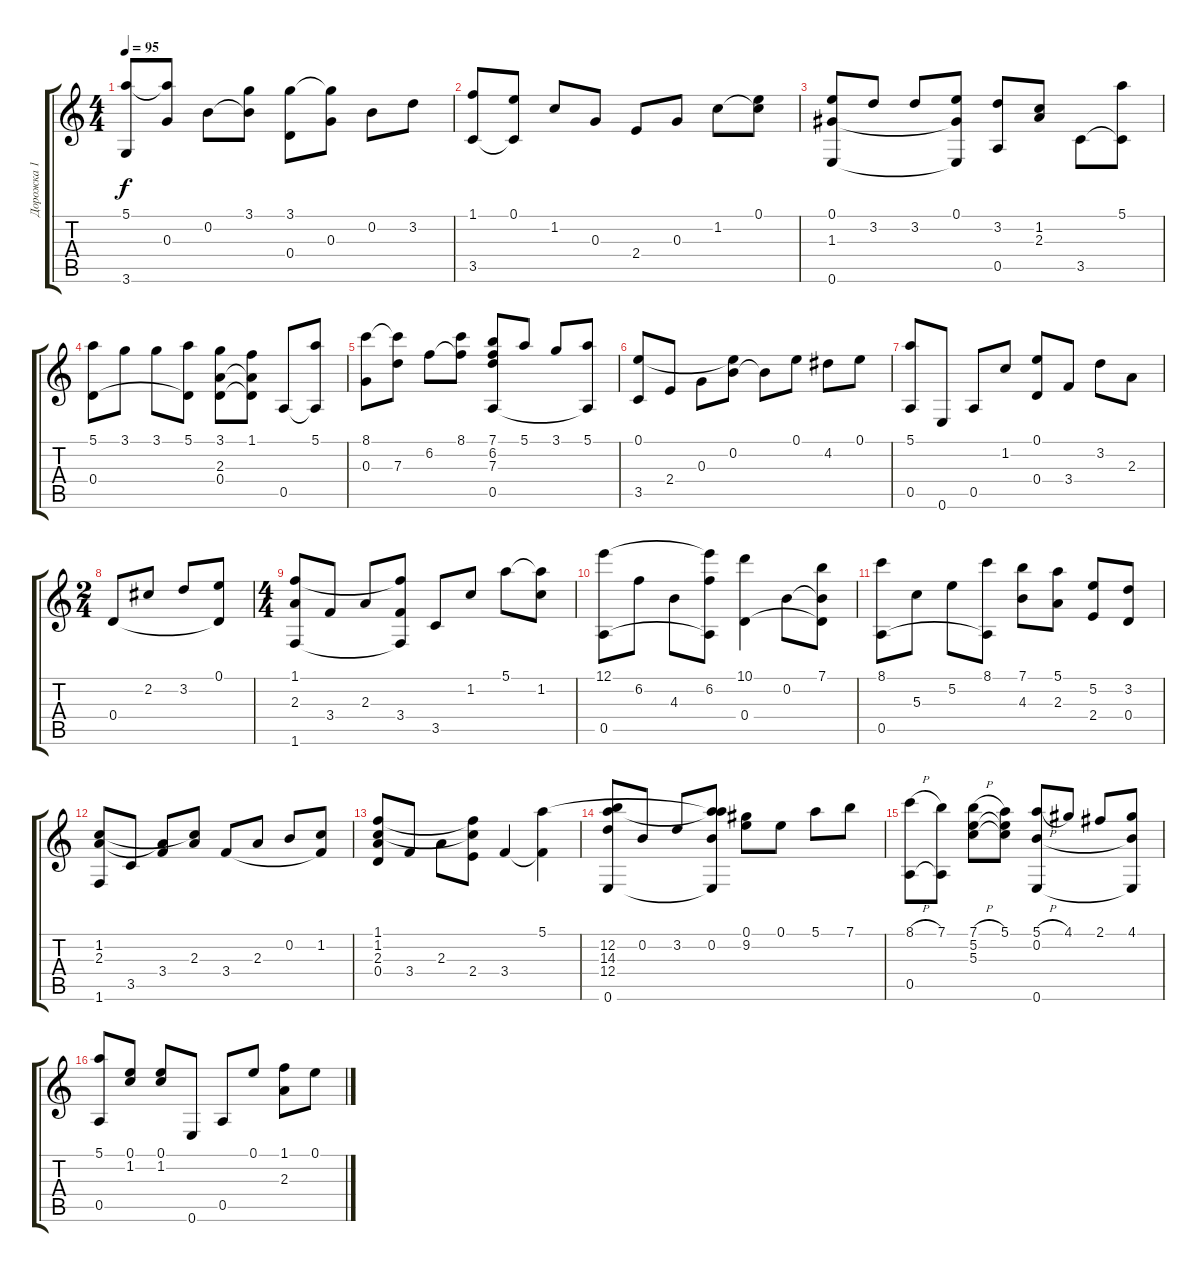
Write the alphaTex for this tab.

\track ("Дорожка 1" "Дорожка 1") {instrument acousticguitarsteel}
\staff {score tabs}
\tuning (E4 B3 G3 D3 A2 E2) {hide}
\ts (4 4)
\tempo 95
\clef g2
\ks c
(5.1 3.6).8{dy f} (5.1{t} 0.3).8 0.2.8 (3.1 0.2{t}).8 (3.1 0.4).8 (3.1{t} 0.3).8 0.2.8 3.2.8 |
(1.1 3.5).8 (0.1 3.5{t}).8 1.2.8 0.3.8 2.4.8 0.3.8 1.2.8 (0.1 1.2{t}).8 |
(0.1 1.3 0.6).8 3.2.8 3.2.8 (0.1 1.3{t} 0.6{t}).8 (3.2 0.5).8 (1.2 2.3).8 3.5.8 (5.1 3.5{t}).8 |
(5.1 0.4).8 3.1.8 3.1.8 (5.1 0.4{t}).8 (3.1 2.3 0.4).8 (1.1 2.3{t} 0.4{t}).8 0.5.8 (5.1 0.5{t}).8 |
(8.1 0.3).8 (8.1{t} 7.3).8 6.2.8 (8.1 6.2{t}).8 (7.1 6.2 7.3 0.5).8 5.1.8 3.1.8 (5.1 0.5{t}).8 |
(0.1 3.5).8 2.4.8 0.3.8 (0.1{t} 0.2).8 0.2{t}.8 0.1.8 4.2.8 0.1.8 |
(5.1 0.5).8 0.6.8 0.5.8 1.2.8 (0.1 0.4).8 3.4.8 3.2.8 2.3.8 |
\ts (2 4)
0.4.8 2.2.8 3.2.8 (0.1 0.4{t}).8 |
\ts (4 4)
(1.1 2.3 1.6).8 3.4.8 2.3.8 (1.1{t} 3.4 1.6{t}).8 3.5.8 1.2.8 5.1.8 (5.1{t} 1.2).8 |
(12.1 0.5).8 6.2.8 4.3.8 (12.1{t} 6.2 0.5{t}).8 (10.1 0.4).4 0.2.8 (7.1 0.2{t} 0.4{t}).8 |
(8.1 0.5).8 5.3.8 5.2.8 (8.1 0.5{t}).8 (7.1 4.3).8 (5.1 2.3).8 (5.2 2.4).8 (3.2 0.4).8 |
(1.2 2.3 1.6).8 3.5.8 (2.3{t} 3.4).8 (1.2{t} 2.3).8 3.4.8 2.3.8 0.2.8 (1.2 3.4{t}).8 |
(1.1 1.2 2.3 0.4).8 3.4.8 2.3.8 (1.1{t} 1.2{t} 2.4).8 3.4.4 (5.1 3.4{t}).4 |
(12.2 14.3 12.4 0.6).8 0.2.8 3.2.8 (5.1{t} 0.2 14.3{t} 0.6{t}).8 (0.1 9.2).8 0.1.8 5.1.8 7.1.8 |
(8.1{h} 0.5).8 (7.1 0.5{t}).8 (7.1{h} 5.2 5.3).8 (5.1 5.2{t} 5.3{t}).8 (5.1{h} 0.2 0.6).8 4.1.8 2.1.8 (4.1 0.2{t} 0.6{t}).8 |
(5.1 0.5).8 (0.1 1.2).8 (0.1 1.2).8 0.6.8 0.5.8 0.1.8 (1.1 2.3).8 0.1.8
